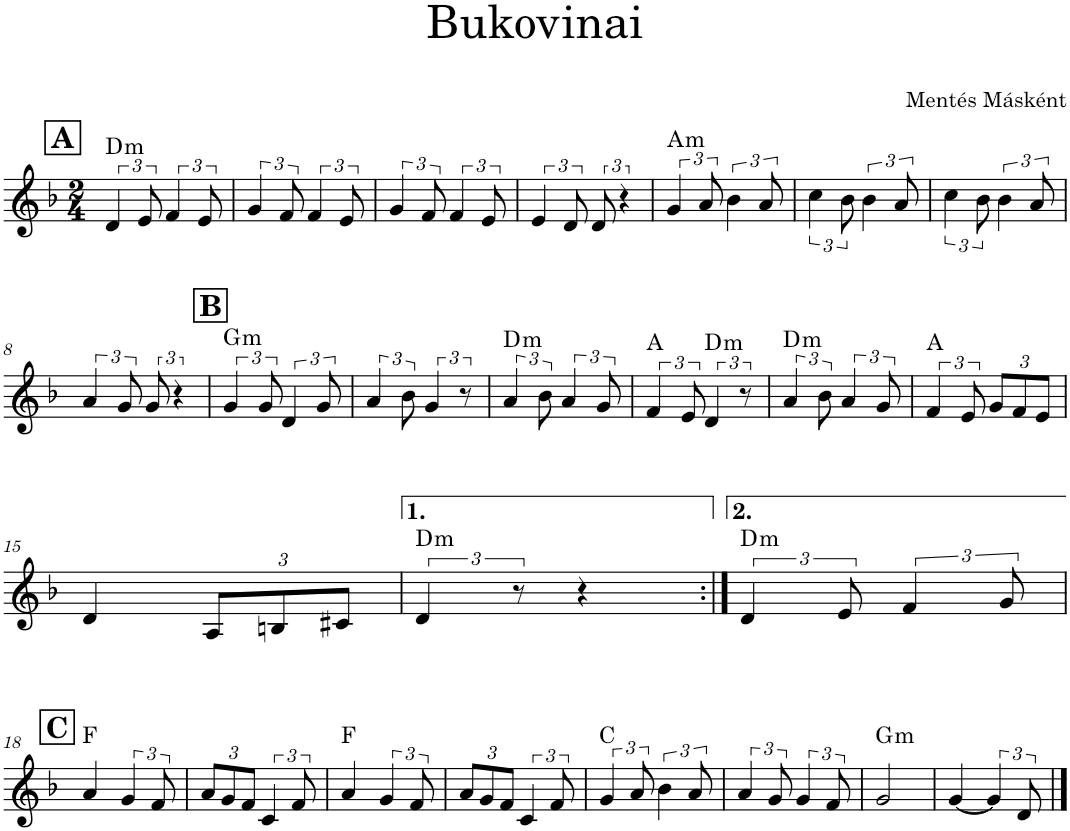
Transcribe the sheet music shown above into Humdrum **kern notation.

**kern	**harte
*part1	*part1
*staff1	*
*I"Piano	*
*I'Pno.	*
*clefG2	*
*k[b-]	*
*M2/4	*
!!LO:REH:place=s1:a:B:cj:fs=14:t=A
=1	=1
!	!LO:H:kt=m
6d/	D:min
12e/	.
6f/	.
12e/	.
=2	=2
6g/	.
12f/	.
6f/	.
12e/	.
=3	=3
6g/	.
12f/	.
6f/	.
12e/	.
=4	=4
6e/	.
12d/	.
12d/	.
6r	.
=5	=5
!	!LO:H:kt=m
6g/	A:min
12a/	.
6b-\	.
12a/	.
=6	=6
6cc\	.
12b-\	.
6b-\	.
12a/	.
=7	=7
6cc\	.
12b-\	.
6b-\	.
12a/	.
!!LO:LB:g=z
=8	=8
6a/	.
12g/	.
12g/	.
6r	.
!!LO:REH:place=s1:a:B:cj:fs=14:t=B
=9	=9
!	!LO:H:kt=m
6g/	G:min
12g/	.
6d/	.
12g/	.
=10	=10
6a/	.
12b-\	.
6g/	.
12r	.
=11	=11
!	!LO:H:kt=m
6a/	D:min
12b-\	.
6a/	.
12g/	.
=12	=12
6f/	A:maj
12e/	.
!	!LO:H:kt=m
6d/	D:min
12r	.
=13	=13
!	!LO:H:kt=m
6a/	D:min
12b-\	.
6a/	.
12g/	.
=14	=14
6f/	A:maj
12e/	.
*Xbrackettup	*
12g/L	.
12f/	.
12e/J	.
!!LO:LB:g=z
=15	=15
4d/	.
12A/L	.
12Bn/	.
12c#X/J	.
=16	=16
*brackettup	*
!	!LO:H:kt=m
6d/	D:min
12r	.
4r	.
=17:|!	=17:|!
!	!LO:H:kt=m
6d/	D:min
12e/	.
6f/	.
12g/	.
!!LO:LB:g=z
!!LO:REH:place=s1:a:B:cj:fs=14:t=C
=18	=18
4a/	F:maj
6g/	.
12f/	.
=19	=19
*Xbrackettup	*
12a/L	.
12g/	.
12f/J	.
*brackettup	*
6c/	.
12f/	.
=20	=20
4a/	F:maj
6g/	.
12f/	.
=21	=21
*Xbrackettup	*
12a/L	.
12g/	.
12f/J	.
*brackettup	*
6c/	.
12f/	.
=22	=22
6g/	C:maj
12a/	.
6b-\	.
12a/	.
=23	=23
6a/	.
12g/	.
6g/	.
12f/	.
=24	=24
!	!LO:H:kt=m
2g/	G:min
=25	=25
[4g/	.
6g/]	.
12d/	.
==	==
*-	*-
